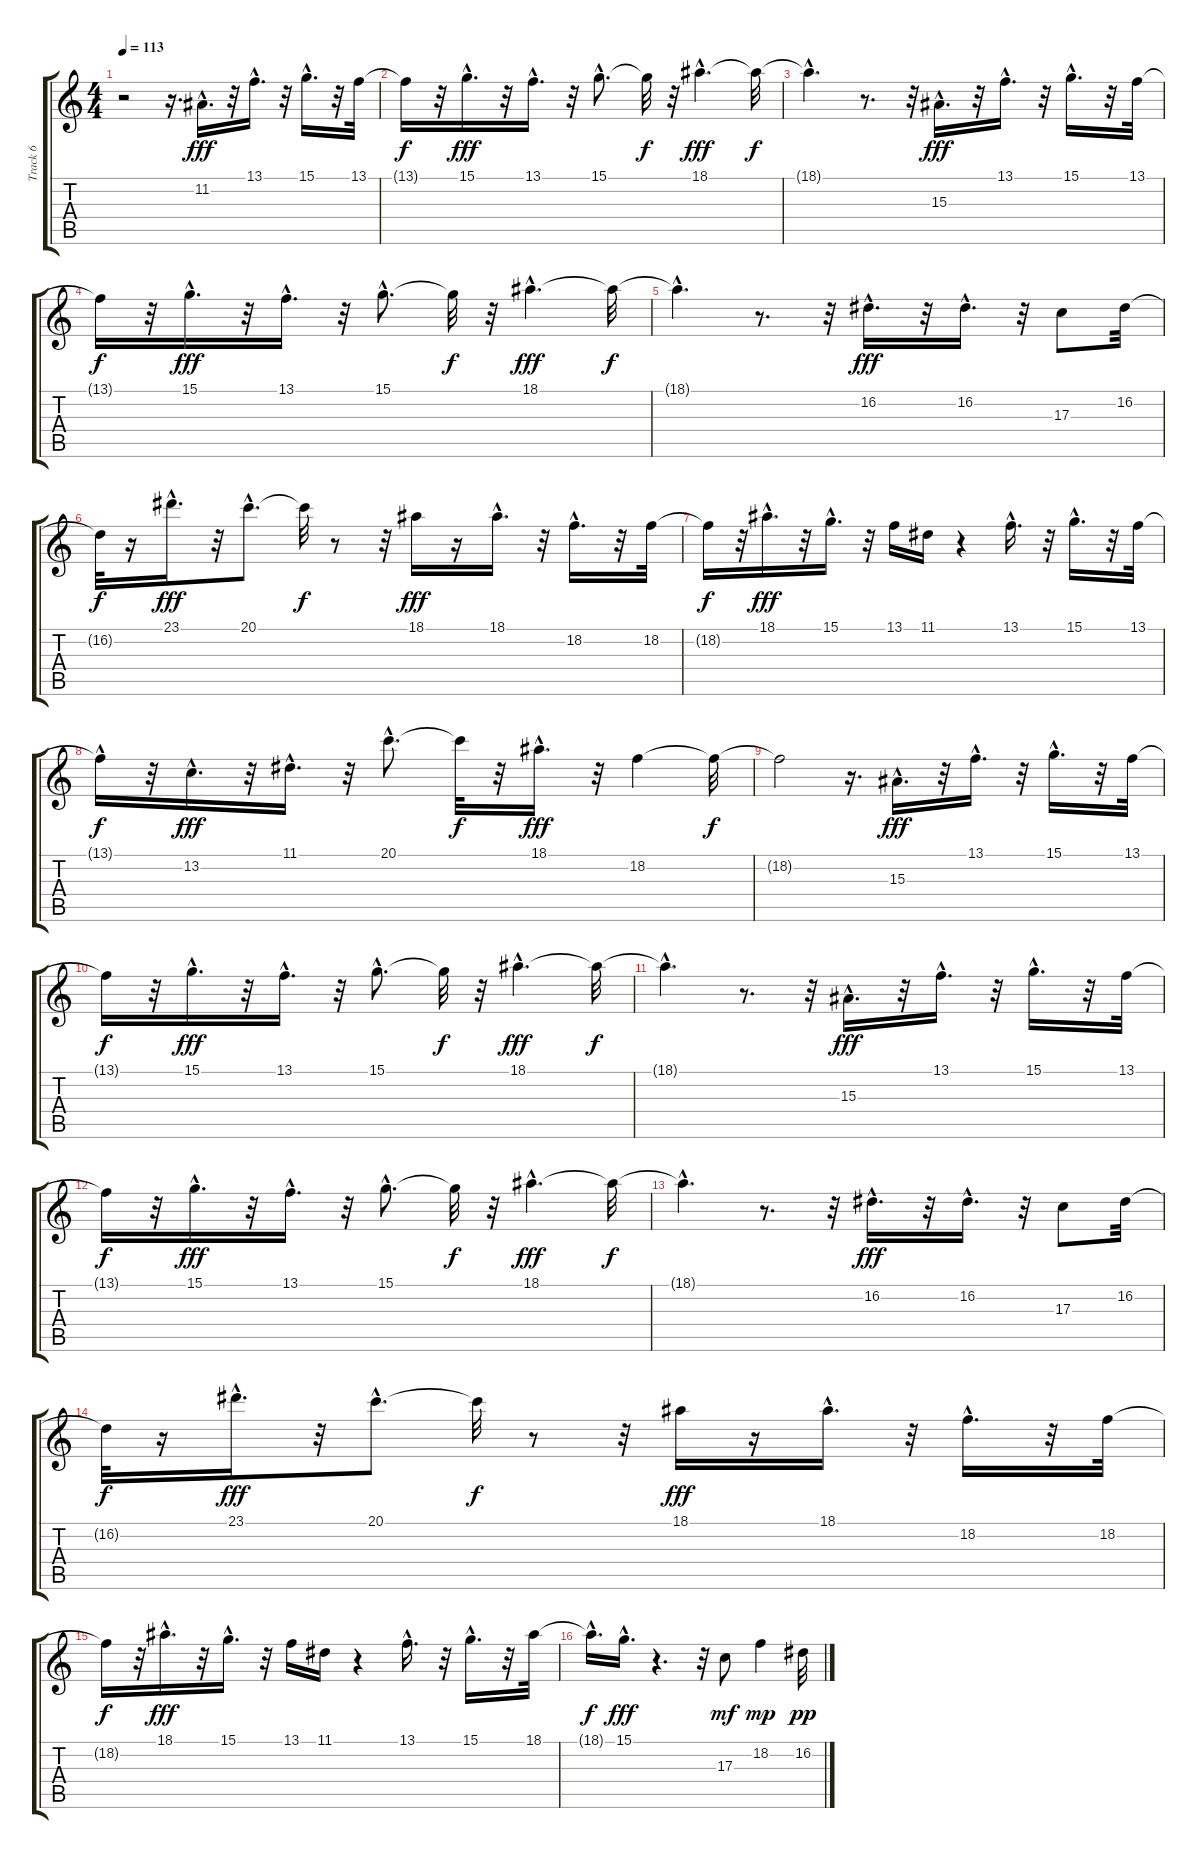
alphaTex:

\track ("Track 6" "Track 6") {instrument lead1square}
\staff {score tabs}
\tuning (E4 B3 G3 D3 A2 E2) {hide}
\ts (4 4)
\tempo 113
\clef g2
\ks c
r.2{dy fff instrument lead1square} r.16{d} 11.2{hac}.16{d} r.32 13.1{hac}.16{d} r.32 15.1{hac}.16{d} r.32 13.1.32 |
13.1{t}.16{dy f} r.32 15.1{hac}.16{d dy fff} r.32 13.1{hac}.16{d} r.32 15.1{hac}.8{d} 15.1{t}.32{dy f} r.32 18.1{hac}.4{d dy fff} 18.1{t}.32{dy f} |
18.1{hac t}.4{d} r.8{d} r.32 15.3{hac}.16{d dy fff} r.32 13.1{hac}.16{d} r.32 15.1{hac}.16{d} r.32 13.1.32 |
13.1{t}.16{dy f} r.32 15.1{hac}.16{d dy fff} r.32 13.1{hac}.16{d} r.32 15.1{hac}.8{d} 15.1{t}.32{dy f} r.32 18.1{hac}.4{d dy fff} 18.1{t}.32{dy f} |
18.1{hac t}.4{d} r.8{d} r.32 16.2{hac}.16{d dy fff} r.32 16.2{hac}.16{d} r.32 17.3.8 16.2.32 |
16.2{t}.32{dy f} r.16 23.1{hac}.16{d dy fff} r.32 20.1{hac}.8{d} 20.1{t}.32{dy f} r.8 r.32 18.1.16{dy fff} r.16 18.1{hac}.16{d} r.32 18.2{hac}.16{d} r.32 18.2.32 |
18.2{t}.16{dy f} r.32 18.1{hac}.16{d dy fff} r.32 15.1{hac}.16{d} r.32 13.1.16 11.1.16 r.4 13.1{hac}.16{d} r.32 15.1{hac}.16{d} r.32 13.1.32 |
13.1{hac t}.16{dy f} r.32 13.2{hac}.16{d dy fff} r.32 11.1{hac}.16{d} r.32 20.1{hac}.8{d} 20.1{t}.32{dy f} r.32 18.1{hac}.16{d dy fff} r.32 18.2.4 18.2{t}.32{dy f} |
18.2{t}.2 r.16{d} 15.3{hac}.16{d dy fff} r.32 13.1{hac}.16{d} r.32 15.1{hac}.16{d} r.32 13.1.32 |
13.1{t}.16{dy f} r.32 15.1{hac}.16{d dy fff} r.32 13.1{hac}.16{d} r.32 15.1{hac}.8{d} 15.1{t}.32{dy f} r.32 18.1{hac}.4{d dy fff} 18.1{t}.32{dy f} |
18.1{hac t}.4{d} r.8{d} r.32 15.3{hac}.16{d dy fff} r.32 13.1{hac}.16{d} r.32 15.1{hac}.16{d} r.32 13.1.32 |
13.1{t}.16{dy f} r.32 15.1{hac}.16{d dy fff} r.32 13.1{hac}.16{d} r.32 15.1{hac}.8{d} 15.1{t}.32{dy f} r.32 18.1{hac}.4{d dy fff} 18.1{t}.32{dy f} |
18.1{hac t}.4{d} r.8{d} r.32 16.2{hac}.16{d dy fff} r.32 16.2{hac}.16{d} r.32 17.3.8 16.2.32 |
16.2{t}.32{dy f} r.16 23.1{hac}.16{d dy fff} r.32 20.1{hac}.8{d} 20.1{t}.32{dy f} r.8 r.32 18.1.16{dy fff} r.16 18.1{hac}.16{d} r.32 18.2{hac}.16{d} r.32 18.2.32 |
18.2{t}.16{dy f} r.32 18.1{hac}.16{d dy fff} r.32 15.1{hac}.16{d} r.32 13.1.16 11.1.16 r.4 13.1{hac}.16{d} r.32 15.1{hac}.16{d} r.32 18.1.32 |
18.1{hac t}.16{d dy f} 15.1{hac}.16{d dy fff} r.4{d} r.32 17.3.8{dy mf} 18.2.4{dy mp} 16.2.32{dy pp}
